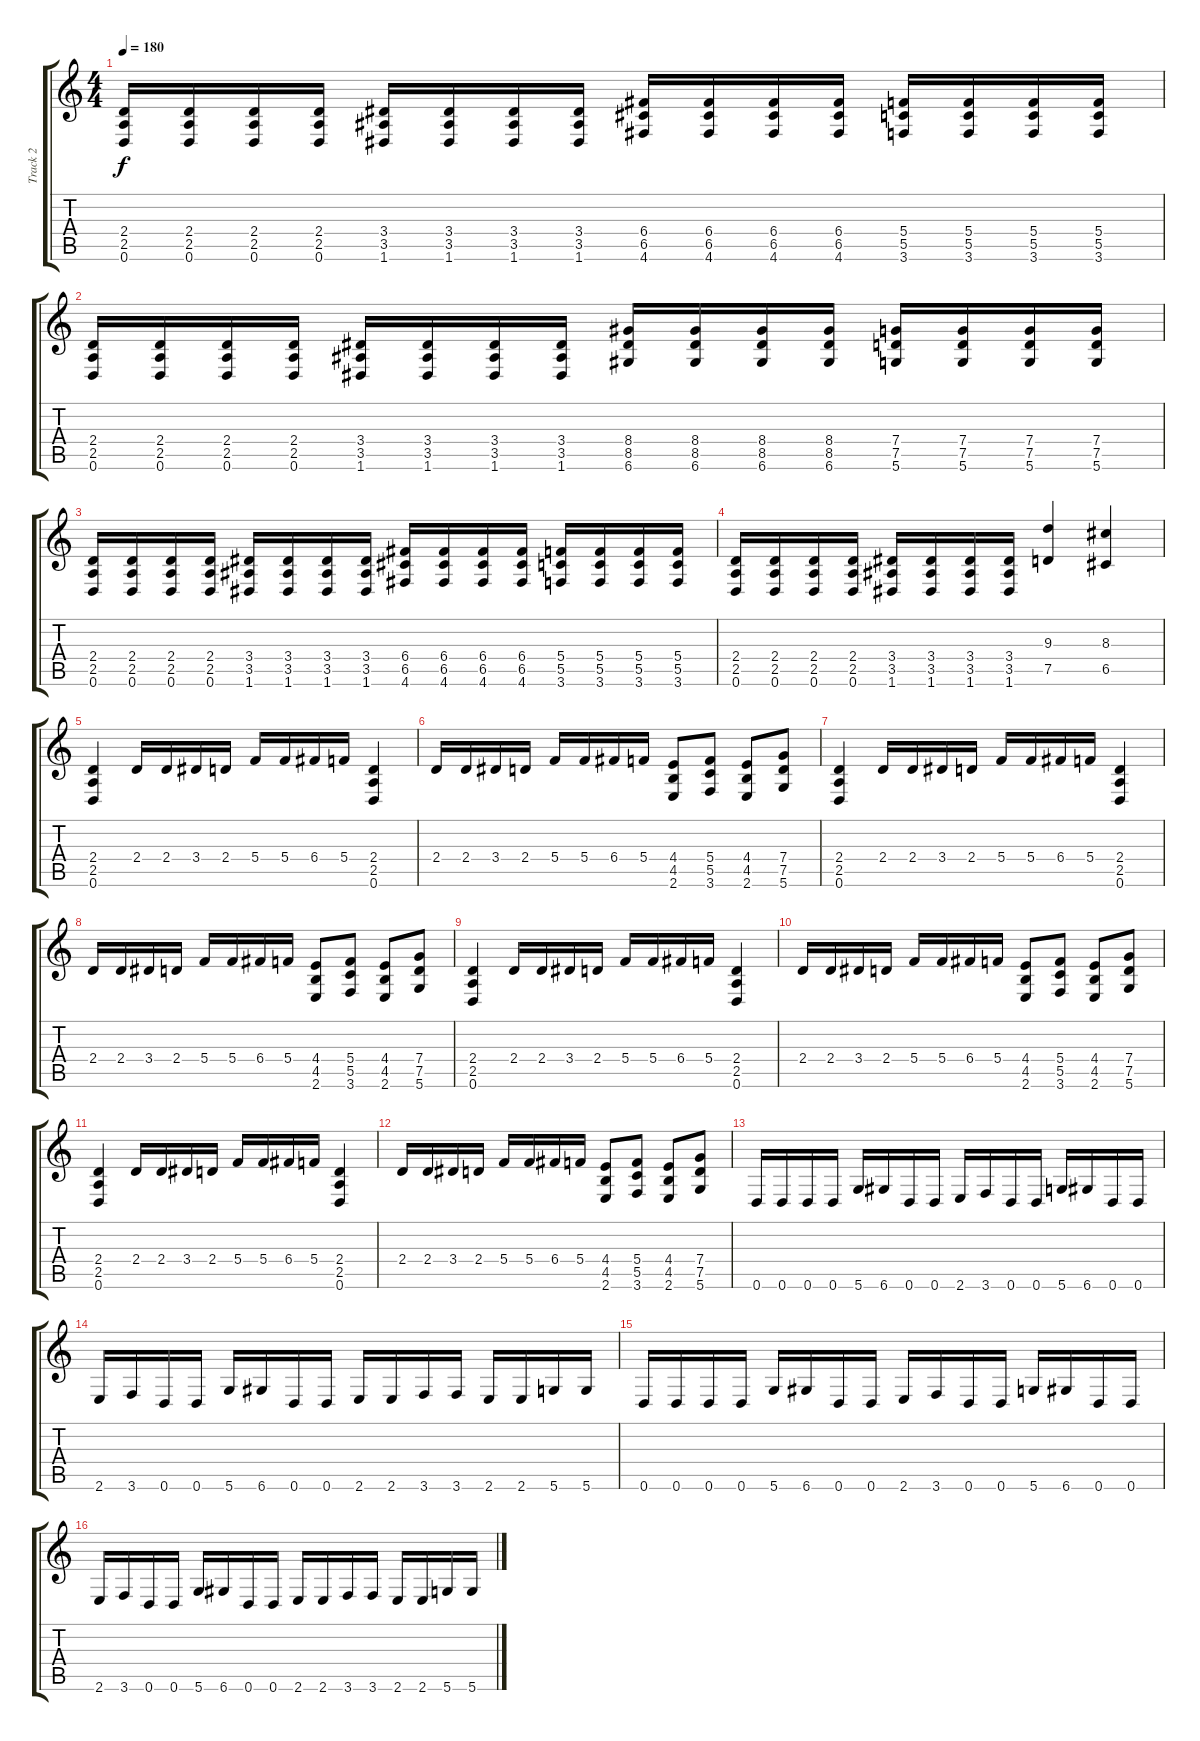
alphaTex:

\track ("Track 2" "Track 2") {instrument distortionguitar}
\staff {score tabs}
\tuning (D4 A3 F3 C3 G2 D2) {hide}
\ts (4 4)
\tempo 180
\clef g2
\ks c
(2.4 2.5 0.6).16{dy f} (2.4 2.5 0.6).16 (2.4 2.5 0.6).16 (2.4 2.5 0.6).16 (3.4 3.5 1.6).16 (3.4 3.5 1.6).16 (3.4 3.5 1.6).16 (3.4 3.5 1.6).16 (6.4 6.5 4.6).16 (6.4 6.5 4.6).16 (6.4 6.5 4.6).16 (6.4 6.5 4.6).16 (5.4 5.5 3.6).16 (5.4 5.5 3.6).16 (5.4 5.5 3.6).16 (5.4 5.5 3.6).16 |
(2.4 2.5 0.6).16 (2.4 2.5 0.6).16 (2.4 2.5 0.6).16 (2.4 2.5 0.6).16 (3.4 3.5 1.6).16 (3.4 3.5 1.6).16 (3.4 3.5 1.6).16 (3.4 3.5 1.6).16 (8.4 8.5 6.6).16 (8.4 8.5 6.6).16 (8.4 8.5 6.6).16 (8.4 8.5 6.6).16 (7.4 7.5 5.6).16 (7.4 7.5 5.6).16 (7.4 7.5 5.6).16 (7.4 7.5 5.6).16 |
(2.4 2.5 0.6).16 (2.4 2.5 0.6).16 (2.4 2.5 0.6).16 (2.4 2.5 0.6).16 (3.4 3.5 1.6).16 (3.4 3.5 1.6).16 (3.4 3.5 1.6).16 (3.4 3.5 1.6).16 (6.4 6.5 4.6).16 (6.4 6.5 4.6).16 (6.4 6.5 4.6).16 (6.4 6.5 4.6).16 (5.4 5.5 3.6).16 (5.4 5.5 3.6).16 (5.4 5.5 3.6).16 (5.4 5.5 3.6).16 |
(2.4 2.5 0.6).16 (2.4 2.5 0.6).16 (2.4 2.5 0.6).16 (2.4 2.5 0.6).16 (3.4 3.5 1.6).16 (3.4 3.5 1.6).16 (3.4 3.5 1.6).16 (3.4 3.5 1.6).16 (9.3 7.5).4 (8.3 6.5).4 |
(2.4 2.5 0.6).4 2.4.16 2.4.16 3.4.16 2.4.16 5.4.16 5.4.16 6.4.16 5.4.16 (2.4 2.5 0.6).4 |
2.4.16 2.4.16 3.4.16 2.4.16 5.4.16 5.4.16 6.4.16 5.4.16 (4.4 4.5 2.6).8 (5.4 5.5 3.6).8 (4.4 4.5 2.6).8 (7.4 7.5 5.6).8 |
(2.4 2.5 0.6).4 2.4.16 2.4.16 3.4.16 2.4.16 5.4.16 5.4.16 6.4.16 5.4.16 (2.4 2.5 0.6).4 |
2.4.16 2.4.16 3.4.16 2.4.16 5.4.16 5.4.16 6.4.16 5.4.16 (4.4 4.5 2.6).8 (5.4 5.5 3.6).8 (4.4 4.5 2.6).8 (7.4 7.5 5.6).8 |
(2.4 2.5 0.6).4 2.4.16 2.4.16 3.4.16 2.4.16 5.4.16 5.4.16 6.4.16 5.4.16 (2.4 2.5 0.6).4 |
2.4.16 2.4.16 3.4.16 2.4.16 5.4.16 5.4.16 6.4.16 5.4.16 (4.4 4.5 2.6).8 (5.4 5.5 3.6).8 (4.4 4.5 2.6).8 (7.4 7.5 5.6).8 |
(2.4 2.5 0.6).4 2.4.16 2.4.16 3.4.16 2.4.16 5.4.16 5.4.16 6.4.16 5.4.16 (2.4 2.5 0.6).4 |
2.4.16 2.4.16 3.4.16 2.4.16 5.4.16 5.4.16 6.4.16 5.4.16 (4.4 4.5 2.6).8 (5.4 5.5 3.6).8 (4.4 4.5 2.6).8 (7.4 7.5 5.6).8 |
0.6.16 0.6.16 0.6.16 0.6.16 5.6.16 6.6.16 0.6.16 0.6.16 2.6.16 3.6.16 0.6.16 0.6.16 5.6.16 6.6.16 0.6.16 0.6.16 |
2.6.16 3.6.16 0.6.16 0.6.16 5.6.16 6.6.16 0.6.16 0.6.16 2.6.16 2.6.16 3.6.16 3.6.16 2.6.16 2.6.16 5.6.16 5.6.16 |
0.6.16 0.6.16 0.6.16 0.6.16 5.6.16 6.6.16 0.6.16 0.6.16 2.6.16 3.6.16 0.6.16 0.6.16 5.6.16 6.6.16 0.6.16 0.6.16 |
2.6.16 3.6.16 0.6.16 0.6.16 5.6.16 6.6.16 0.6.16 0.6.16 2.6.16 2.6.16 3.6.16 3.6.16 2.6.16 2.6.16 5.6.16 5.6.16
